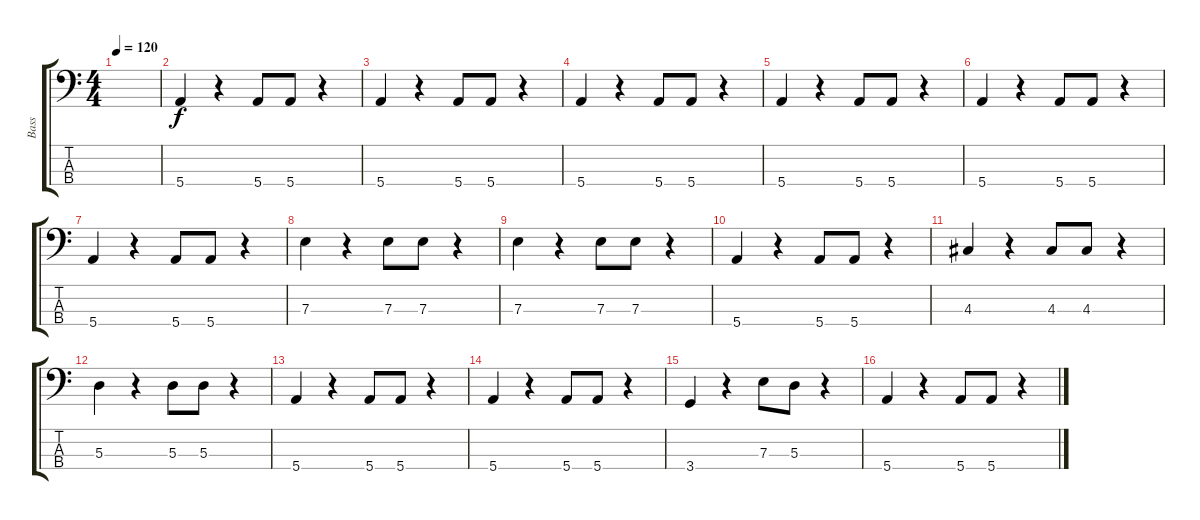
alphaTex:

\track ("Bass" "Bass") {instrument electricbassfinger}
\staff {score tabs}
\tuning (G2 D2 A1 E1) {hide}
\ts (4 4)
\tempo 120
\clef f4
\ks c
|
5.4.4 r.4 5.4.8 5.4.8 r.4 |
5.4.4 r.4 5.4.8 5.4.8 r.4 |
5.4.4 r.4 5.4.8 5.4.8 r.4 |
5.4.4 r.4 5.4.8 5.4.8 r.4 |
5.4.4 r.4 5.4.8 5.4.8 r.4 |
5.4.4 r.4 5.4.8 5.4.8 r.4 |
7.3.4 r.4 7.3.8 7.3.8 r.4 |
7.3.4 r.4 7.3.8 7.3.8 r.4 |
5.4.4 r.4 5.4.8 5.4.8 r.4 |
4.3.4 r.4 4.3.8 4.3.8 r.4 |
5.3.4 r.4 5.3.8 5.3.8 r.4 |
5.4.4 r.4 5.4.8 5.4.8 r.4 |
5.4.4 r.4 5.4.8 5.4.8 r.4 |
3.4.4 r.4 7.3.8 5.3.8 r.4 |
5.4.4 r.4 5.4.8 5.4.8 r.4
